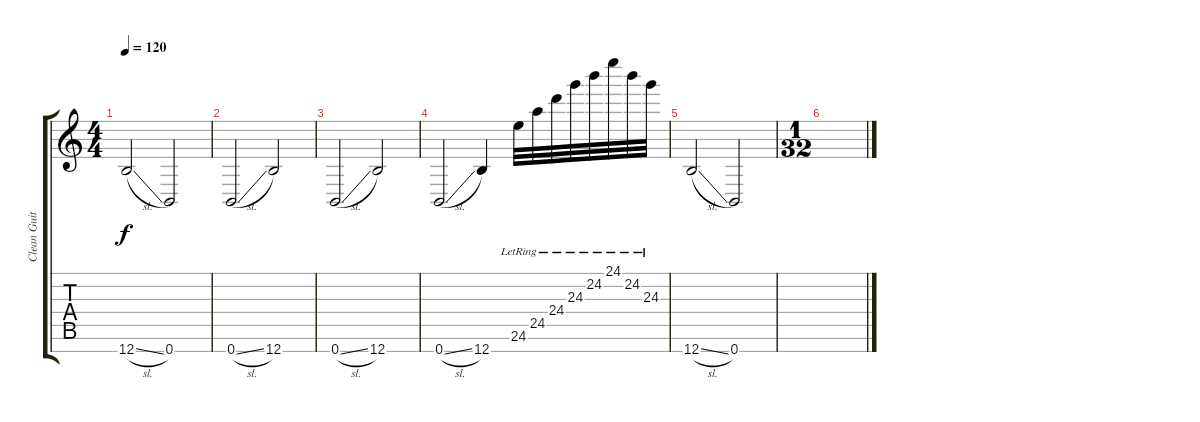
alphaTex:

\track ("Clean Guitar #1" "Clean Guit") {instrument electricguitarjazz}
\staff {score tabs}
\tuning (E4 B3 G3 D3 A2 E2 B1) {hide}
\ts (4 4)
\tempo 120
\clef g2
\ks c
12.7{sl}.2{dy f} 0.7.2 |
0.7{sl}.2{instrument birdtweet} 12.7.2 |
0.7{sl}.2 12.7.2 |
0.7{sl}.2 12.7.4 24.6{lr}.32 24.5{lr}.32 24.4{lr}.32 24.3{lr}.32 24.2{lr}.32 24.1{lr}.32 24.2{lr}.32 24.3{lr}.32 |
12.7{sl}.2 0.7.2 |
\ts (1 32)
